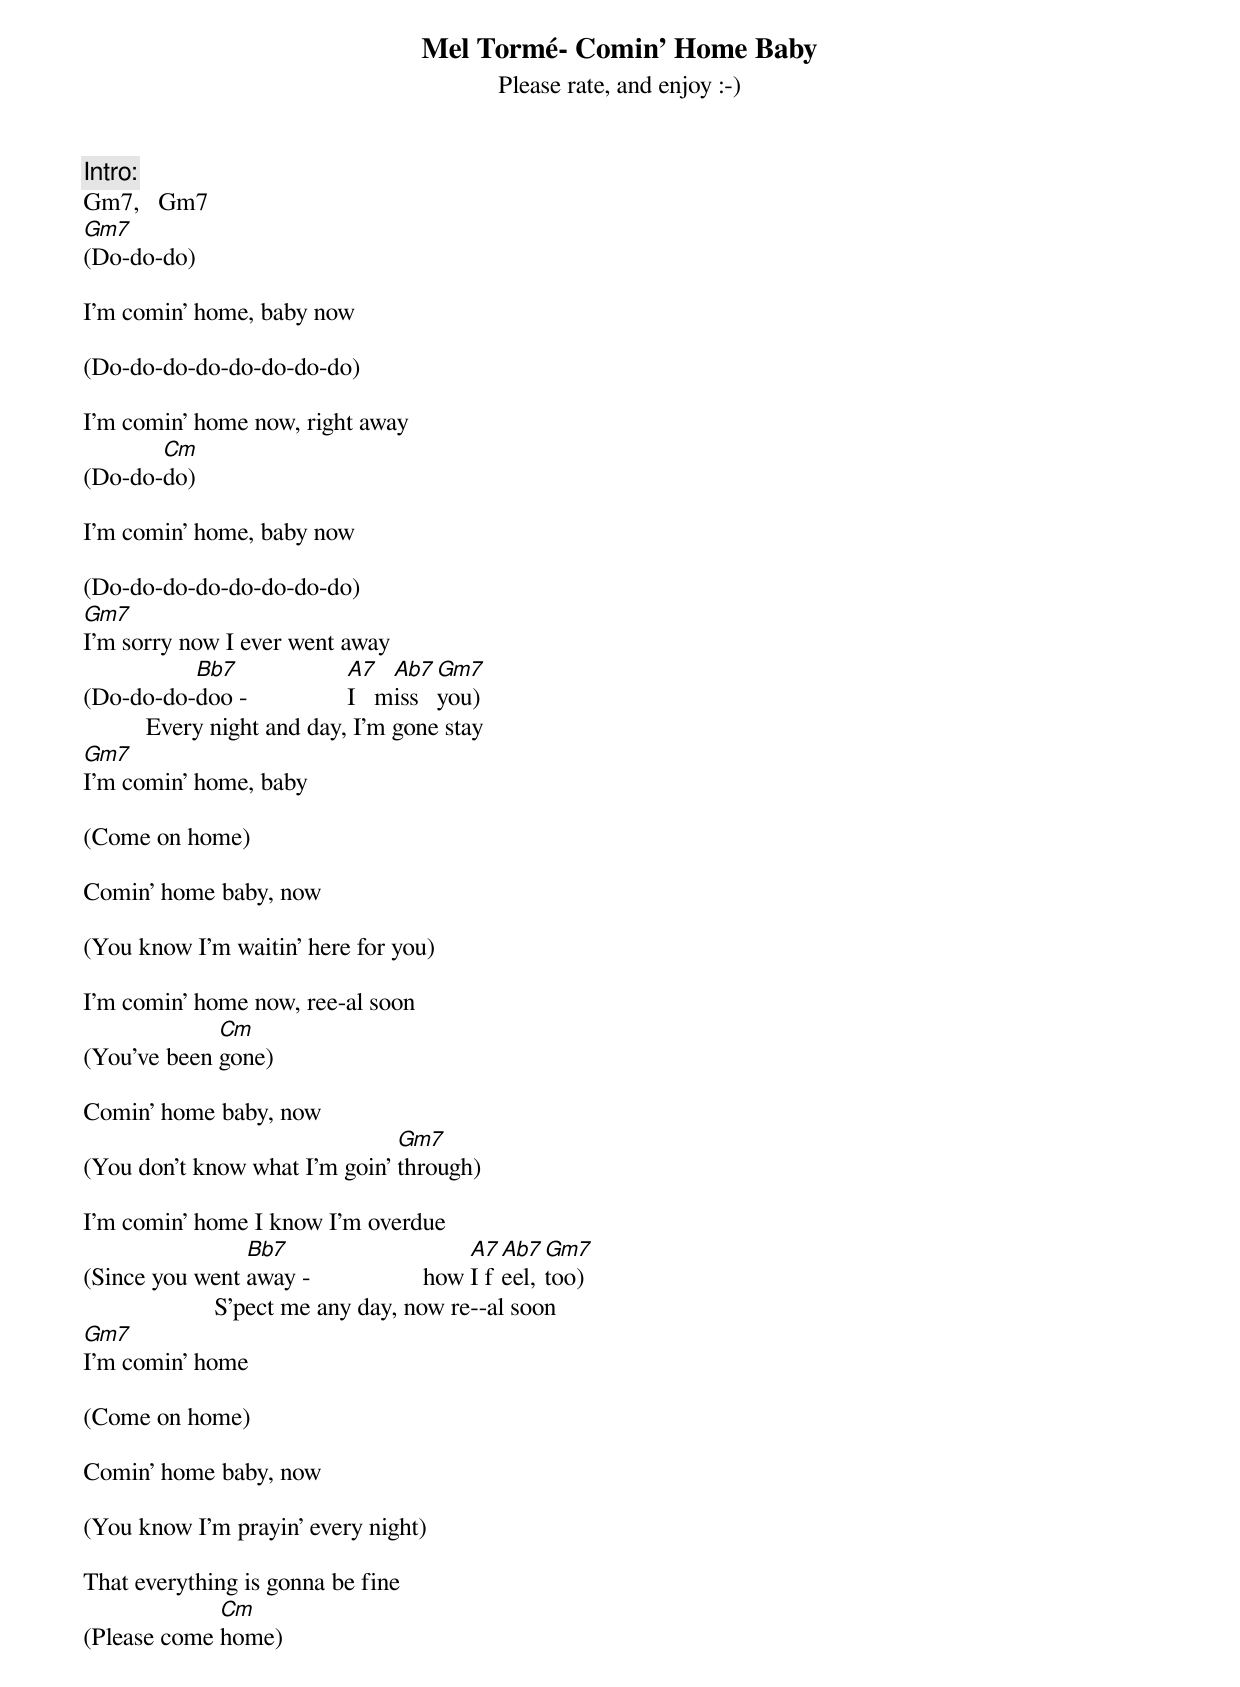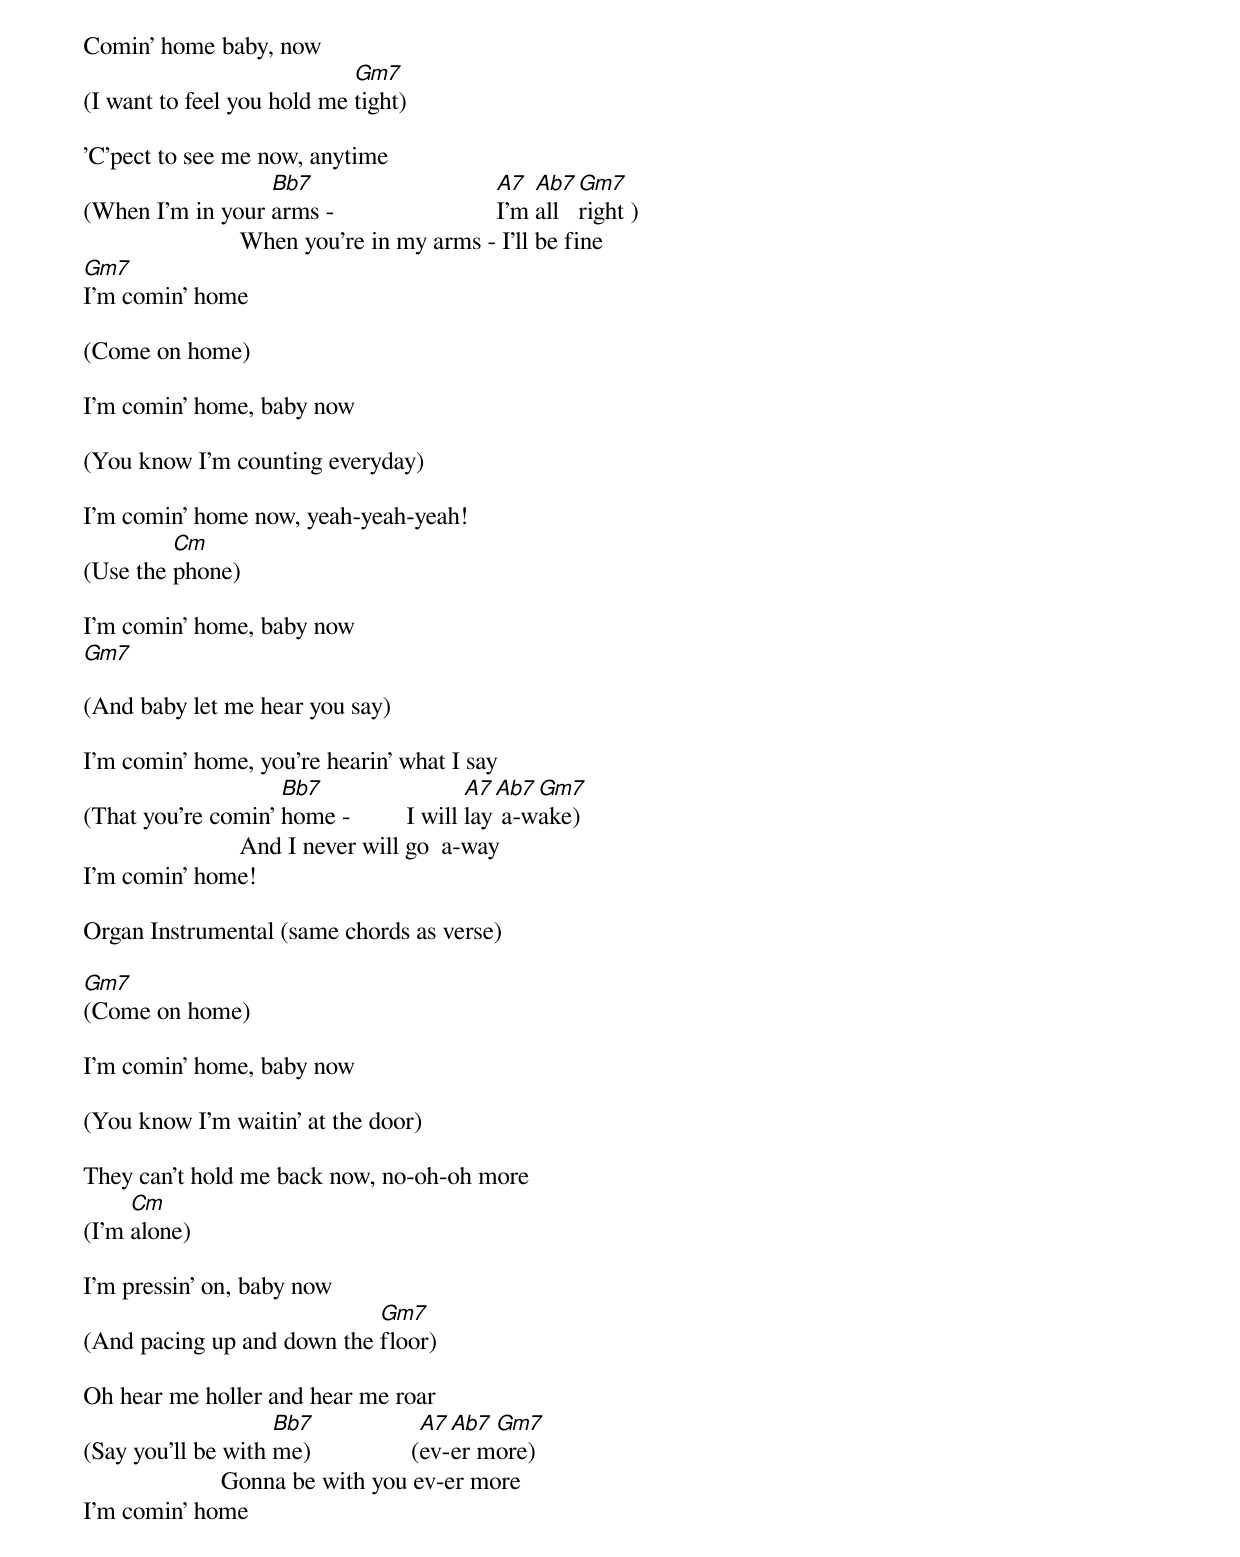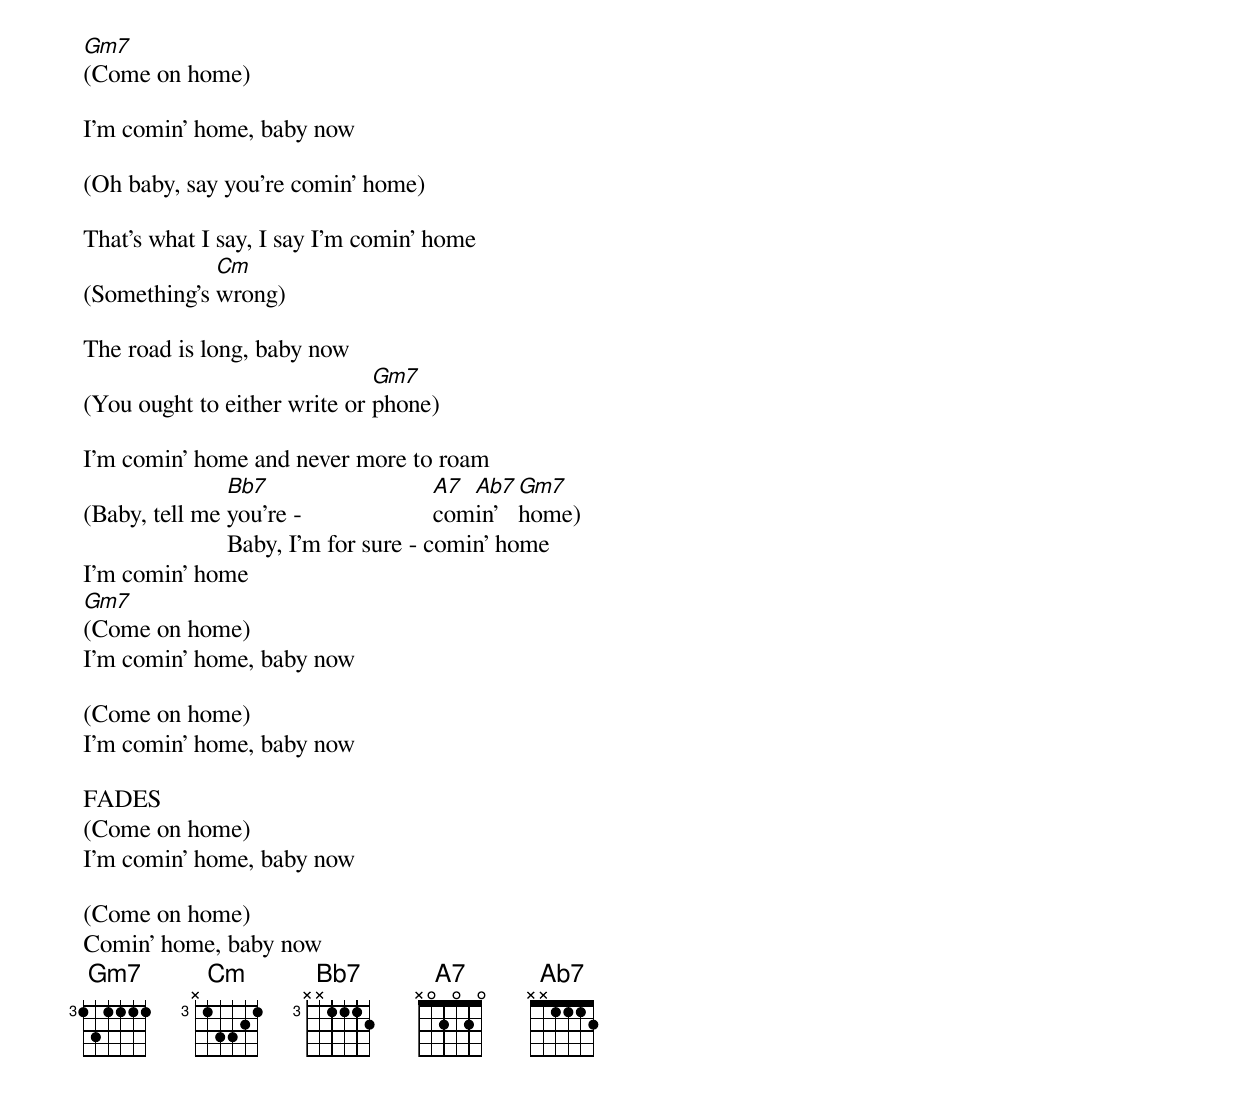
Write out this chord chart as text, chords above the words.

Mel Tormé- Comin' Home Baby
Please rate, and enjoy :-)

[Intro:]
Gm7,   Gm7
Gm7
(Do-do-do)

I'm comin' home, baby now

(Do-do-do-do-do-do-do-do)

I'm comin' home now, right away
       Cm
(Do-do-do)

I'm comin' home, baby now

(Do-do-do-do-do-do-do-do)
Gm7
I'm sorry now I ever went away
          Bb7                  A7   Ab7  Gm7
(Do-do-do-doo -                I   miss  you)
          Every night and day, I'm gone stay
Gm7
I'm comin' home, baby

(Come on home)

Comin' home baby, now

(You know I'm waitin' here for you)

I'm comin' home now, ree-al soon
             Cm
(You've been gone)

Comin' home baby, now
                               Gm7
(You don't know what I'm goin' through)

I'm comin' home I know I'm overdue
                Bb7                         A7 Ab7  Gm7
(Since you went away -                  how I feel, too)
                     S'pect me any day, now re--al soon
Gm7
I'm comin' home

(Come on home)

Comin' home baby, now

(You know I'm prayin' every night)

That everything is gonna be fine
             Cm
(Please come home)

Comin' home baby, now
                            Gm7
(I want to feel you hold me tight)

'C'pect to see me now, anytime
                  Bb7                             A7  Ab7 Gm7
(When I'm in your arms -                          I'm all right )
                         When you're in my arms - I'll be fine
Gm7
I'm comin' home

(Come on home)

I'm comin' home, baby now

(You know I'm counting everyday)

I'm comin' home now, yeah-yeah-yeah!
         Cm
(Use the phone)

I'm comin' home, baby now
                          Gm7

(And baby let me hear you say)

I'm comin' home, you're hearin' what I say
                    Bb7                   A7 Ab7 Gm7
(That you're comin' home -         I will lay a-wake)
                         And I never will go  a-way
I'm comin' home!

Organ Instrumental (same chords as verse)

Gm7
(Come on home)

I'm comin' home, baby now

(You know I'm waitin' at the door)

They can't hold me back now, no-oh-oh more
     Cm
(I'm alone)

I'm pressin' on, baby now
                            Gm7
(And pacing up and down the floor)

Oh hear me holler and hear me roar
                    Bb7                 A7 Ab7 Gm7
(Say you'll be with me)                (ev-er more)
                      Gonna be with you ev-er more
I'm comin' home

Gm7
(Come on home)

I'm comin' home, baby now

(Oh baby, say you're comin' home)

That's what I say, I say I'm comin' home
             Cm
(Something's wrong)

The road is long, baby now
                              Gm7
(You ought to either write or phone)

I'm comin' home and never more to roam
               Bb7                          A7 Ab7 Gm7
(Baby, tell me you're -                     comin' home)
                       Baby, I'm for sure - comin' home
I'm comin' home
Gm7
(Come on home)
I'm comin' home, baby now

(Come on home)
I'm comin' home, baby now

FADES
(Come on home)
I'm comin' home, baby now

(Come on home)
Comin' home, baby now
